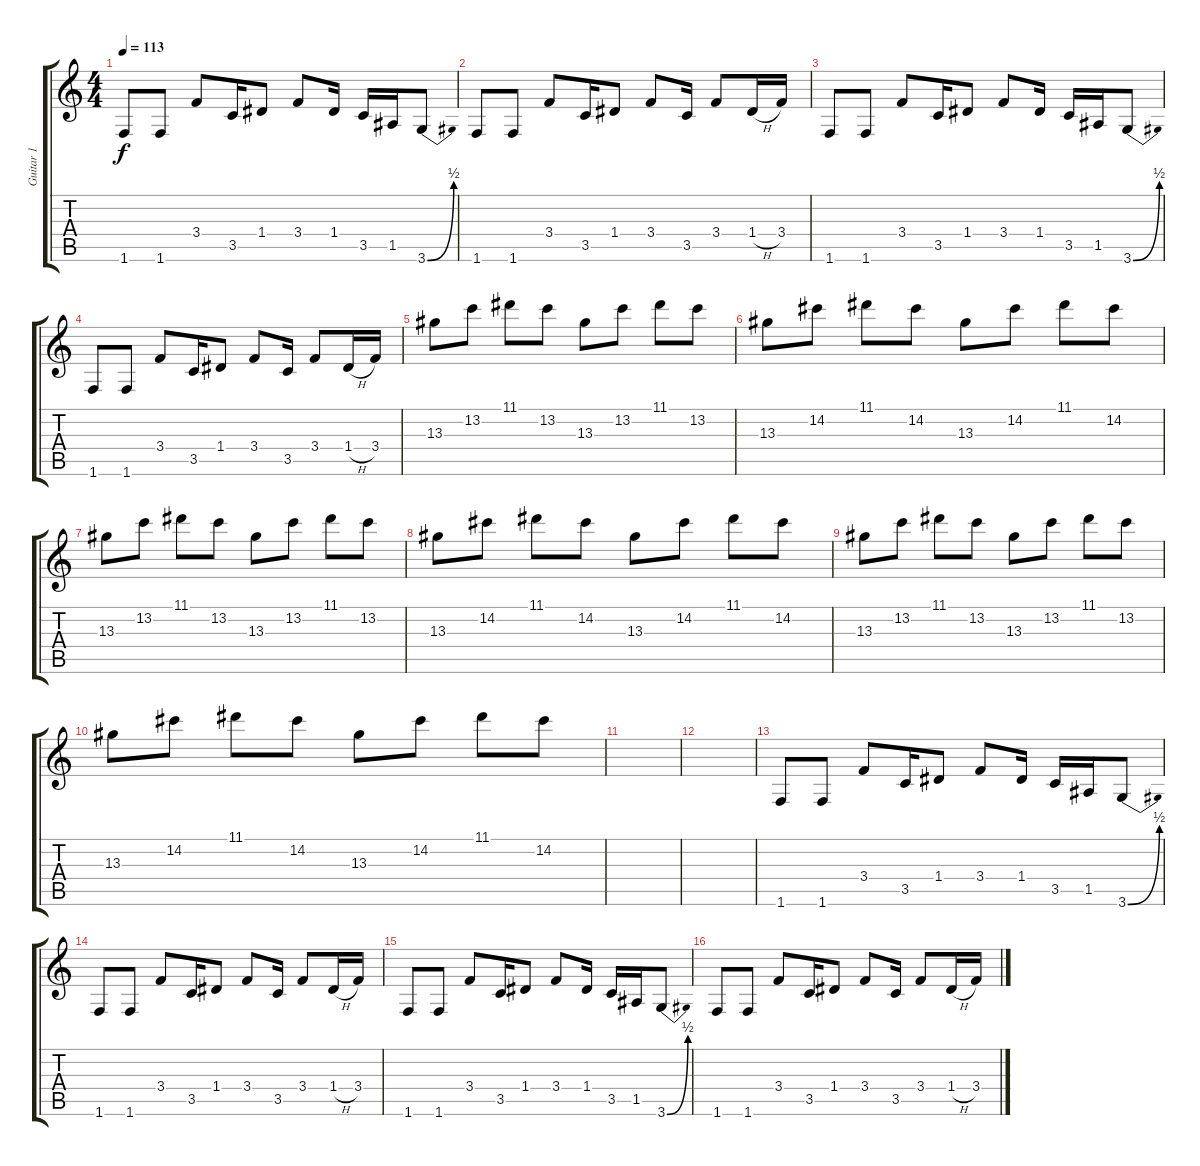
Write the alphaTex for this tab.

\track ("Guitar 1" "Guitar 1") {instrument electricguitarjazz}
\staff {score tabs}
\tuning (E4 B3 G3 D3 A2 E2) {hide}
\ts (4 4)
\tempo 113
\clef g2
\ks c
1.6.8{dy f} 1.6.8 3.4.8 3.5.16 1.4.8 3.4.8 1.4.16 3.5.16 1.5.16 3.6{be (bend 0 0 60 2)}.8 |
1.6.8 1.6.8 3.4.8 3.5.16 1.4.8 3.4.8 3.5.16 3.4.8 1.4{h}.16 3.4.16 |
1.6.8 1.6.8 3.4.8 3.5.16 1.4.8 3.4.8 1.4.16 3.5.16 1.5.16 3.6{be (bend 0 0 60 2)}.8 |
1.6.8 1.6.8 3.4.8 3.5.16 1.4.8 3.4.8 3.5.16 3.4.8 1.4{h}.16 3.4.16 |
13.3.8{volume 9 instrument electricguitarjazz} 13.2.8 11.1.8 13.2.8 13.3.8 13.2.8 11.1.8 13.2.8 |
13.3.8 14.2.8 11.1.8 14.2.8 13.3.8 14.2.8 11.1.8 14.2.8 |
13.3.8 13.2.8 11.1.8 13.2.8 13.3.8 13.2.8 11.1.8 13.2.8 |
13.3.8 14.2.8 11.1.8 14.2.8 13.3.8 14.2.8 11.1.8 14.2.8 |
13.3.8 13.2.8 11.1.8 13.2.8 13.3.8 13.2.8 11.1.8 13.2.8 |
13.3.8 14.2.8 11.1.8 14.2.8 13.3.8 14.2.8 11.1.8 14.2.8 |
|
|
1.6.8{volume 12 instrument electricguitarclean} 1.6.8 3.4.8 3.5.16 1.4.8 3.4.8 1.4.16 3.5.16 1.5.16 3.6{be (bend 0 0 60 2)}.8 |
1.6.8 1.6.8 3.4.8 3.5.16 1.4.8 3.4.8 3.5.16 3.4.8 1.4{h}.16 3.4.16 |
1.6.8 1.6.8 3.4.8 3.5.16 1.4.8 3.4.8 1.4.16 3.5.16 1.5.16 3.6{be (bend 0 0 60 2)}.8 |
1.6.8 1.6.8 3.4.8 3.5.16 1.4.8 3.4.8 3.5.16 3.4.8 1.4{h}.16 3.4.16
